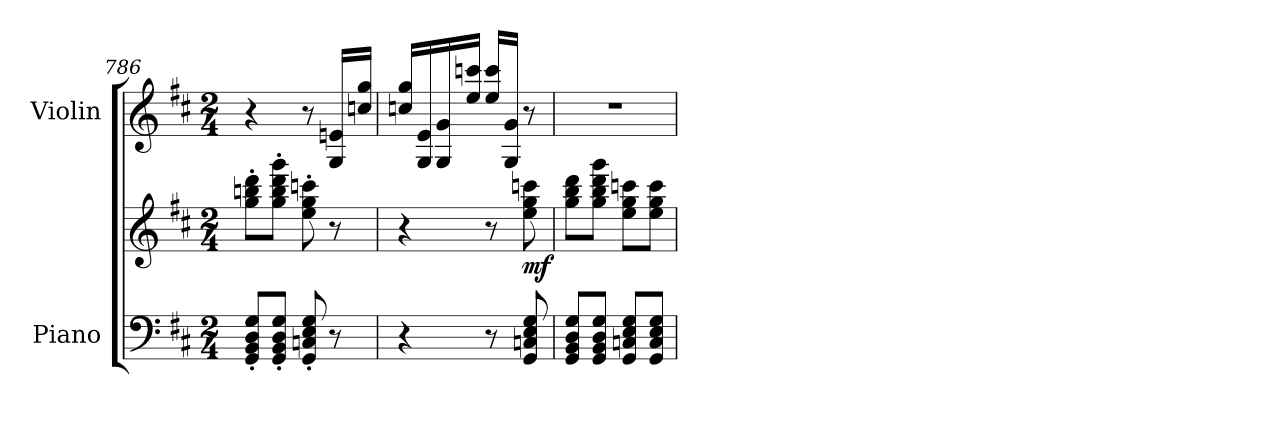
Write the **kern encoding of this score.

**kern	**kern	**dynam	**kern
*part2	*part2	*part2	*part1
*staff3	*staff2	*staff2/3	*staff1
*I"Piano	*	*	*I"Violin
*I'Pno.	*	*	*I'Vln.
*clefF4	*clefG2	*	*clefG2
*k[f#c#]	*k[f#c#]	*	*k[f#c#]
*M2/4	*M2/4	*	*M2/4
=786	=786	=786	=786
8GG/' 8BB/' 8D/' 8G/'L	8gg\' 8bbn\' 8ddd\'L	.	4r
8GG/' 8BB/' 8D/' 8G/'J	8gg\' 8bb\' 8ddd\' 8ggg\'J	.	.
8GG/' 8Cn/' 8E/' 8G/'	8ee\' 8gg\' 8cccn\'	.	8r
8r	8r	.	16G/ 16en/LL
.	.	.	16ccn/ 16gg/JJ
=787	=787	=787	=787
4r	4r	.	16ccn/ 16gg/LL
.	.	.	16G/ 16e/
.	.	.	16G/ 16g/
.	.	.	16ee/ 16cccn/JJ
8r	8r	.	16ee/ 16ccc/LL
.	.	.	16G/ 16g/JJ
!	!	!LO:DY:b	!
8GG/ 8Cn/ 8E/ 8G/	8ee\ 8gg\ 8cccn\	mf	8r
=788	=788	=788	=788
8GG/ 8BB/ 8D/ 8G/L	8gg\ 8bb\ 8ddd\L	.	2r
8GG/ 8BB/ 8D/ 8G/J	8gg\ 8bb\ 8ddd\ 8ggg\J	.	.
8GG/ 8Cn/ 8E/ 8G/L	8ee\ 8gg\ 8cccn\L	.	.
8GG/ 8C/ 8E/ 8G/J	8ee\ 8gg\ 8ccc\J	.	.
=	=	=	=
*-	*-	*-	*-
